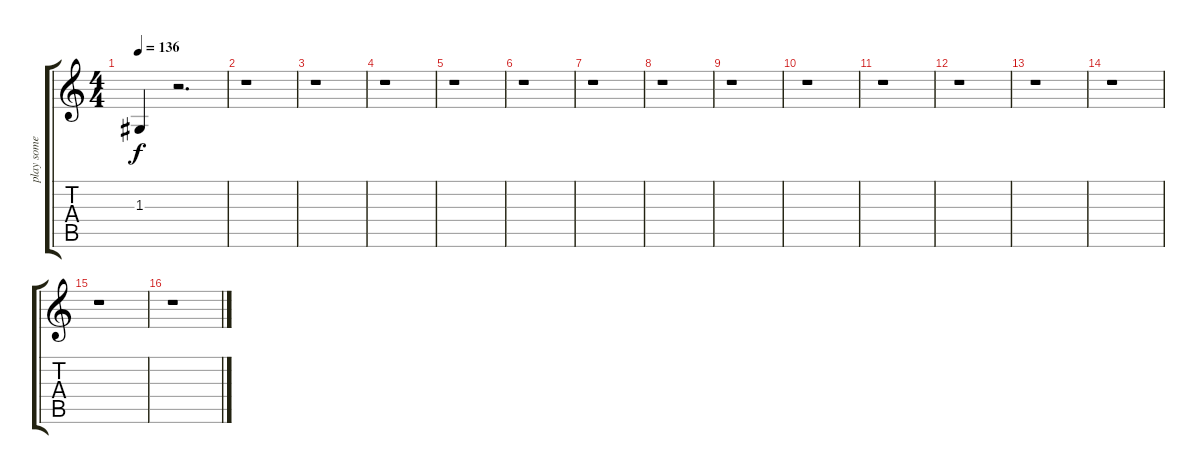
\track ("play some notes, Stop playing, rewind" "play some ") {instrument seashore}
\staff {score tabs}
\tuning (E4 B3 G3 D3 A2 E2) {hide}
\ts (4 4)
\tempo 136
\clef g2
\ks c
1.3{t}.4{dy f} r.2{d} |
r.1 |
r.1 |
r.1 |
r.1 |
r.1 |
r.1 |
r.1 |
r.1 |
r.1 |
r.1 |
r.1 |
r.1 |
r.1 |
r.1 |
r.1
